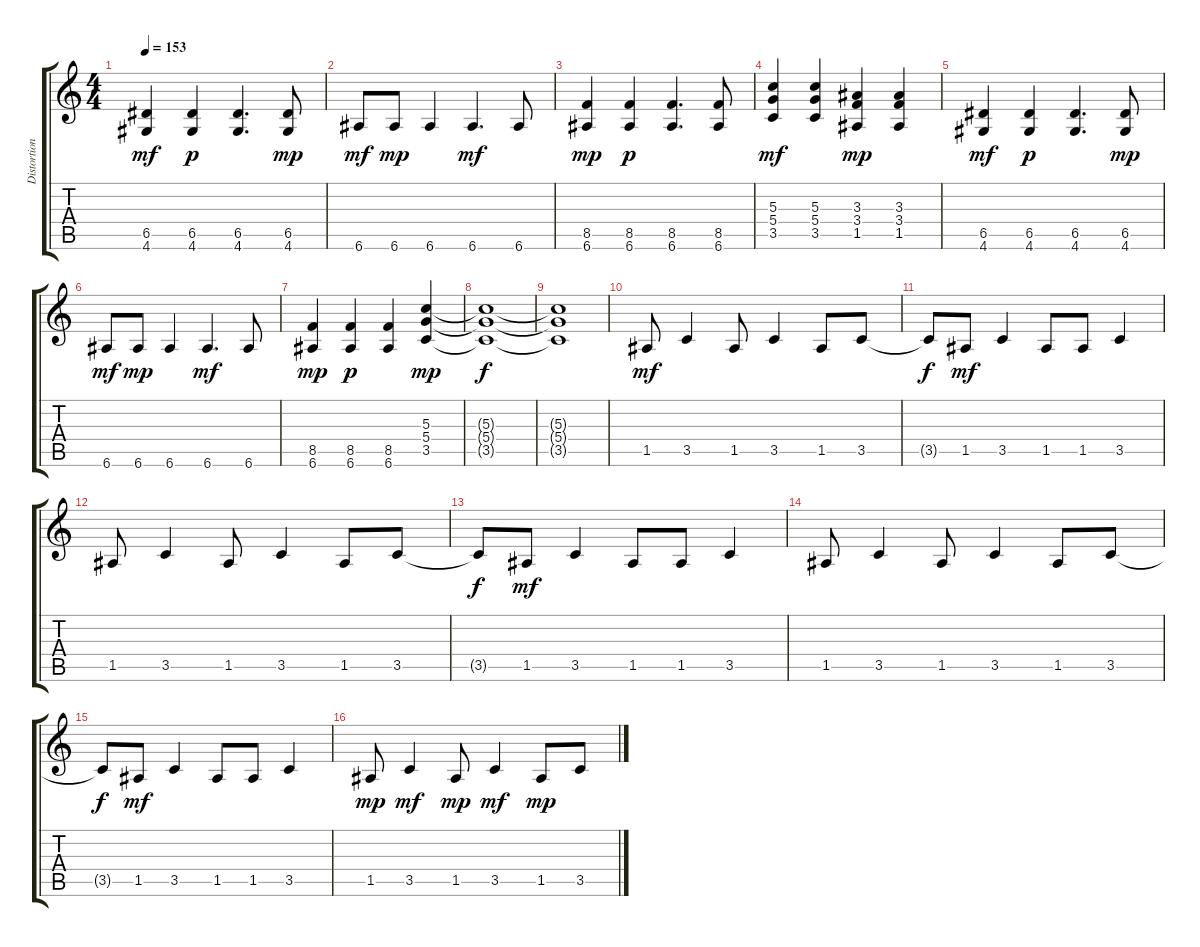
\track ("Distortion Guitar" "Distortion") {instrument distortionguitar}
\staff {score tabs}
\tuning (E4 B3 G3 D3 A2 E2) {hide}
\ts (4 4)
\tempo 153
\clef g2
\ks c
(6.5 4.6).4{dy mf} (6.5 4.6).4{dy p} (6.5 4.6).4{d} (6.5 4.6).8{dy mp} |
6.6.8{dy mf} 6.6.8{dy mp} 6.6.4 6.6.4{d dy mf} 6.6.8 |
(8.5 6.6).4{dy mp} (8.5 6.6).4{dy p} (8.5 6.6).4{d} (8.5 6.6).8 |
(5.3 5.4 3.5).4{dy mf} (5.3 5.4 3.5).4 (3.3 3.4 1.5).4{dy mp} (3.3 3.4 1.5).4 |
(6.5 4.6).4{dy mf} (6.5 4.6).4{dy p} (6.5 4.6).4{d} (6.5 4.6).8{dy mp} |
6.6.8{dy mf} 6.6.8{dy mp} 6.6.4 6.6.4{d dy mf} 6.6.8 |
(8.5 6.6).4{dy mp} (8.5 6.6).4{dy p} (8.5 6.6).4 (5.3 5.4 3.5).4{dy mp} |
(5.3{t} 5.4{t} 3.5{t}).1{dy f} |
(5.3{t} 5.4{t} 3.5{t}).1 |
1.5.8{dy mf} 3.5.4 1.5.8 3.5.4 1.5.8 3.5.8 |
3.5{t}.8{dy f} 1.5.8{dy mf} 3.5.4 1.5.8 1.5.8 3.5.4 |
1.5.8 3.5.4 1.5.8 3.5.4 1.5.8 3.5.8 |
3.5{t}.8{dy f} 1.5.8{dy mf} 3.5.4 1.5.8 1.5.8 3.5.4 |
1.5.8 3.5.4 1.5.8 3.5.4 1.5.8 3.5.8 |
3.5{t}.8{dy f} 1.5.8{dy mf} 3.5.4 1.5.8 1.5.8 3.5.4 |
1.5.8{dy mp} 3.5.4{dy mf} 1.5.8{dy mp} 3.5.4{dy mf} 1.5.8{dy mp} 3.5.8
